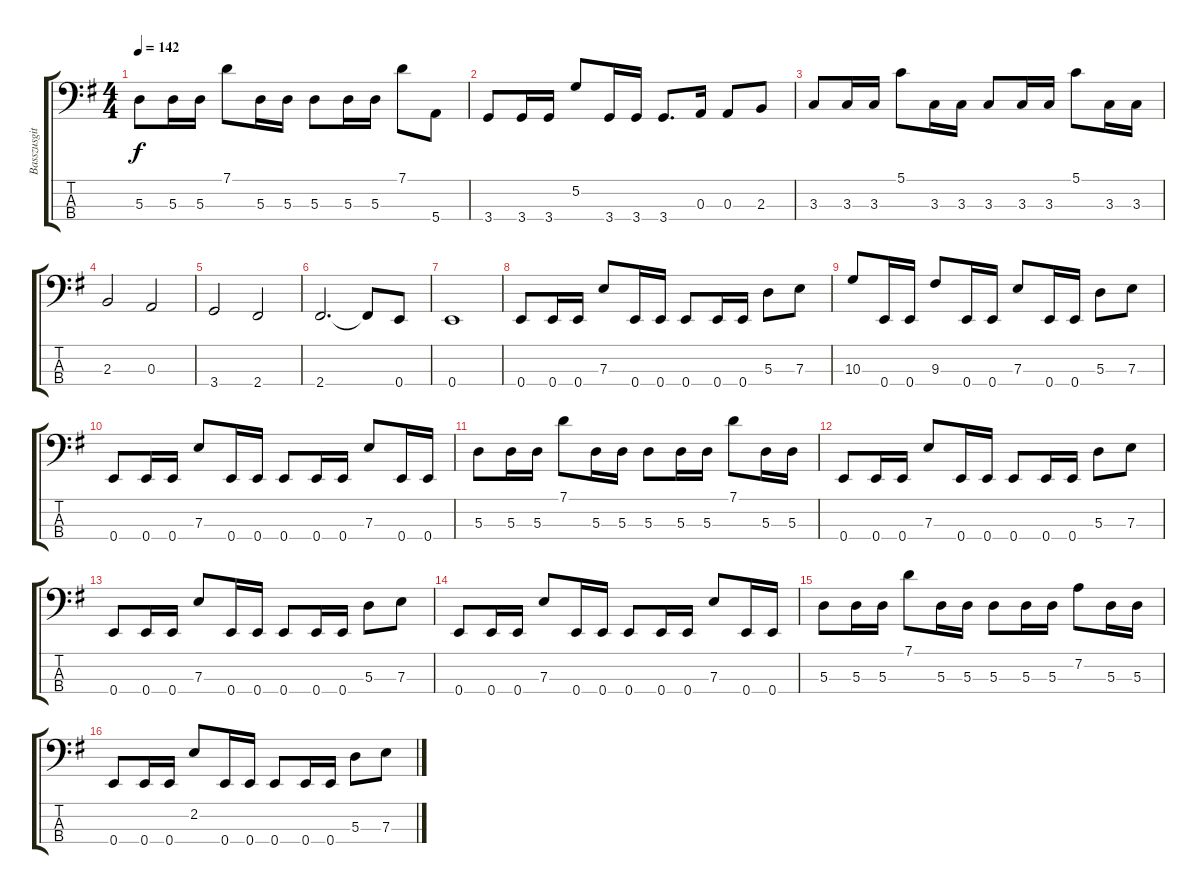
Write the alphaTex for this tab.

\track ("Basszusgitár (Greg Smith)" "Basszusgit") {instrument electricbassfinger}
\staff {score tabs}
\tuning (G2 D2 A1 E1) {hide}
\ts (4 4)
\tempo 142
\clef f4
\ks g
5.3.8{dy f} 5.3.16 5.3.16 7.1.8 5.3.16 5.3.16 5.3.8 5.3.16 5.3.16 7.1.8 5.4.8 |
3.4.8 3.4.16 3.4.16 5.2.8 3.4.16 3.4.16 3.4.8{d} 0.3.16 0.3.8 2.3.8 |
3.3.8 3.3.16 3.3.16 5.1.8 3.3.16 3.3.16 3.3.8 3.3.16 3.3.16 5.1.8 3.3.16 3.3.16 |
2.3.2 0.3.2 |
3.4.2 2.4.2 |
2.4.2{d} 2.4{t}.8 0.4.8 |
0.4.1 |
0.4.8 0.4.16 0.4.16 7.3.8 0.4.16 0.4.16 0.4.8 0.4.16 0.4.16 5.3.8 7.3.8 |
10.3.8 0.4.16 0.4.16 9.3.8 0.4.16 0.4.16 7.3.8 0.4.16 0.4.16 5.3.8 7.3.8 |
0.4.8 0.4.16 0.4.16 7.3.8 0.4.16 0.4.16 0.4.8 0.4.16 0.4.16 7.3.8 0.4.16 0.4.16 |
5.3.8 5.3.16 5.3.16 7.1.8 5.3.16 5.3.16 5.3.8 5.3.16 5.3.16 7.1.8 5.3.16 5.3.16 |
0.4.8 0.4.16 0.4.16 7.3.8 0.4.16 0.4.16 0.4.8 0.4.16 0.4.16 5.3.8 7.3.8 |
0.4.8 0.4.16 0.4.16 7.3.8 0.4.16 0.4.16 0.4.8 0.4.16 0.4.16 5.3.8 7.3.8 |
0.4.8 0.4.16 0.4.16 7.3.8 0.4.16 0.4.16 0.4.8 0.4.16 0.4.16 7.3.8 0.4.16 0.4.16 |
5.3.8 5.3.16 5.3.16 7.1.8 5.3.16 5.3.16 5.3.8 5.3.16 5.3.16 7.2.8 5.3.16 5.3.16 |
0.4.8 0.4.16 0.4.16 2.2.8 0.4.16 0.4.16 0.4.8 0.4.16 0.4.16 5.3.8 7.3.8
